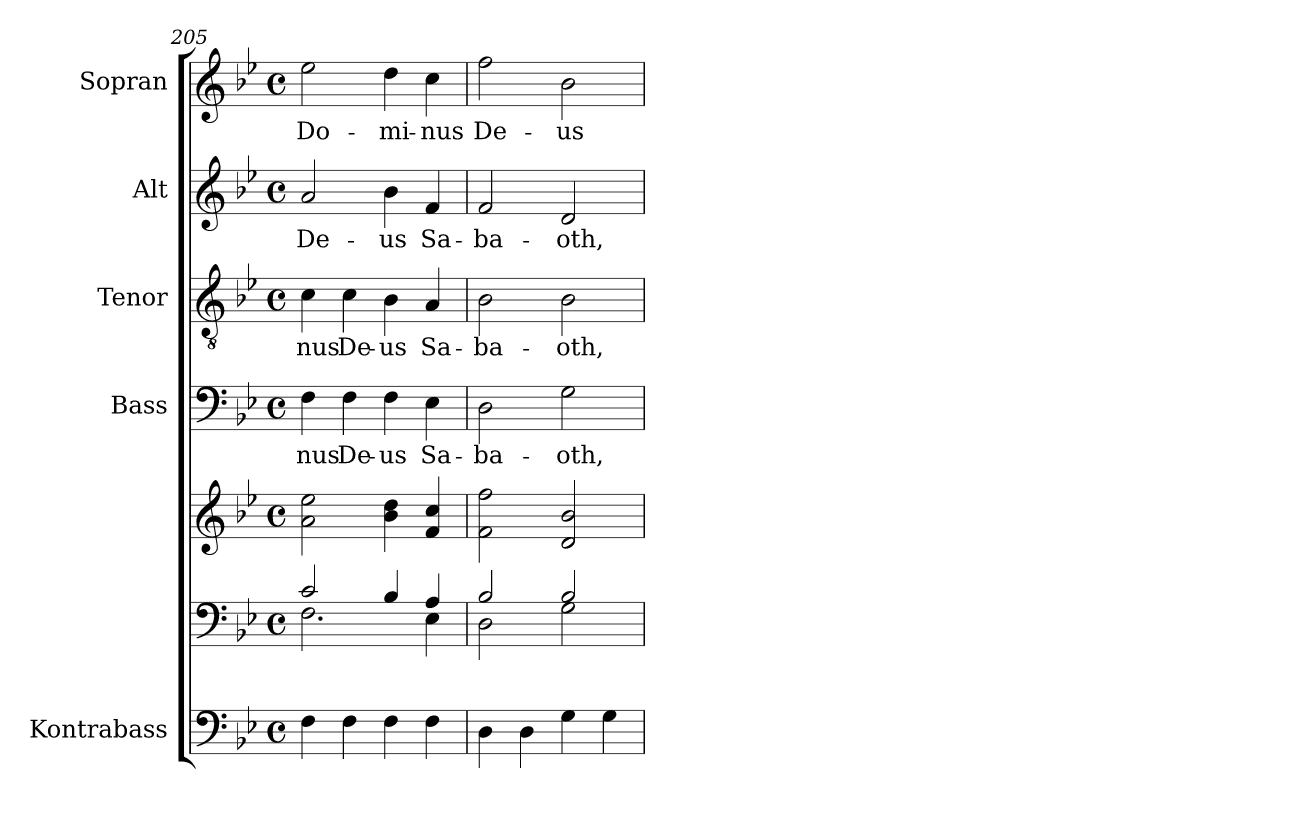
**kern	**kern	**kern	**kern	**text	**kern	**text	**kern	**text	**kern	**text
*part6	*part5	*part5	*part4	*part4	*part3	*part3	*part2	*part2	*part1	*part1
*staff7	*staff6	*staff5	*staff4	*staff4	*staff3	*staff3	*staff2	*staff2	*staff1	*staff1
*I"Kontrabass	*	*	*I"Bass	*	*I"Tenor	*	*I"Alt	*	*I"Sopran	*
*I'Kb.	*	*	*I'B.	*	*I'T.	*	*I'A.	*	*I'S.	*
*clefF4	*clefF4	*clefG2	*clefF4	*	*clefGv2	*	*clefG2	*	*clefG2	*
*ITrd7c12	*	*	*	*	*	*	*	*	*	*
*k[b-e-]	*k[b-e-]	*k[b-e-]	*k[b-e-]	*	*k[b-e-]	*	*k[b-e-]	*	*k[b-e-]	*
*B-:	*B-:	*B-:	*B-:	*	*B-:	*	*B-:	*	*B-:	*
*M4/4	*M4/4	*M4/4	*M4/4	*	*M4/4	*	*M4/4	*	*M4/4	*
*met(c)	*met(c)	*met(c)	*met(c)	*	*met(c)	*	*met(c)	*	*met(c)	*
=205	=205	=205	=205	=205	=205	=205	=205	=205	=205	=205
*	*^	*	*	*	*	*	*	*	*	*
!	!	!	!	!	!LO:LY:b	!	!LO:LY:b	!	!LO:LY:b	!	!LO:LY:b
4FF\	2c/	2.F\	2a\ 2ee-\	4F\	-nus	4c\	-nus	2a/	De-	2ee-\	Do-
!	!	!	!	!	!LO:LY:b	!	!LO:LY:b	!	!	!	!
4FF\	.	.	.	4F\	De-	4c\	De-	.	.	.	.
!	!	!	!	!	!LO:LY:b	!	!LO:LY:b	!	!LO:LY:b	!	!LO:LY:b
4FF\	4B-/	.	4b-\ 4dd\	4F\	-us	4B-\	-us	4b-\	-us	4dd\	-mi-
!	!	!	!	!	!LO:LY:b	!	!LO:LY:b	!	!LO:LY:b	!	!LO:LY:b
4FF\	4A/	4E-\	4f/ 4cc/	4E-\	Sa-	4A/	Sa-	4f/	Sa-	4cc\	-nus
!!LO:PB:g=z
=206	=206	=206	=206	=206	=206	=206	=206	=206	=206	=206	=206
!	!	!	!	!	!LO:LY:b	!	!LO:LY:b	!	!LO:LY:b	!	!LO:LY:b
4DD\	2B-/	2D\	2f\ 2ff\	2D\	-ba-	2B-\	-ba-	2f/	-ba-	2ff\	De-
4DD\	.	.	.	.	.	.	.	.	.	.	.
!	!	!	!	!	!LO:LY:b	!	!LO:LY:b	!	!LO:LY:b	!	!LO:LY:b
4GG\	2B-/	2G\	2d/ 2b-/	2G\	-oth,	2B-\	-oth,	2d/	-oth,	2b-\	-us
4GG\	.	.	.	.	.	.	.	.	.	.	.
*	*v	*v	*	*	*	*	*	*	*	*	*
=	=	=	=	=	=	=	=	=	=	=
*-	*-	*-	*-	*-	*-	*-	*-	*-	*-	*-
